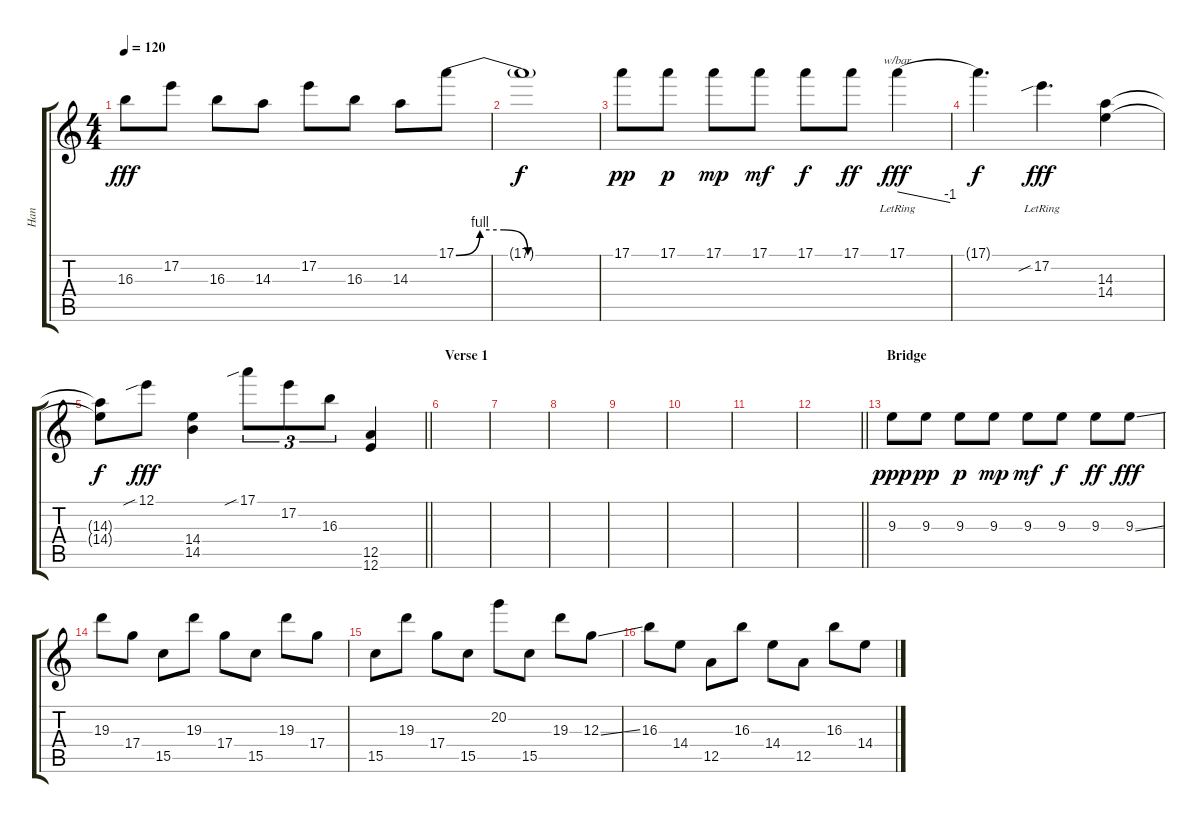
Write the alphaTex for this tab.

\track ("Han" "Han") {instrument overdrivenguitar}
\staff {score tabs}
\tuning (E4 B3 G3 D3 A2 E2) {hide}
\ts (4 4)
\tempo 120
\clef g2
\ks c
16.3.8{dy fff} 17.2.8 16.3.8 14.3.8 17.2.8 16.3.8 14.3.8 17.1{be (custom 0 0 10 4 20 4 30 0 60 0)}.8 |
17.1{t}.1{dy f} |
17.1.8{dy pp} 17.1.8{dy p} 17.1.8{dy mp} 17.1.8{dy mf} 17.1.8{dy f} 17.1.8{dy ff} 17.1{lr}.4{tbe (dive default 0 0 60 -4) dy fff} |
17.1{t}.4{d dy f} 17.2{sib lr}.4{d dy fff} (14.3 14.4).4 |
\barLineRight lightlight
(14.3{t} 14.4{t}).8{dy f} 12.1{sib}.8{dy fff} (14.4 14.5).4 17.1{sib}.8{tu (3 2)} 17.2.8{tu (3 2)} 16.3.8{tu (3 2)} (12.5 12.6).4 |
\section ("" "Verse 1")
|
|
|
|
|
|
\barLineRight lightlight
|
\section ("" "Bridge")
9.3.8{dy ppp} 9.3.8{dy pp} 9.3.8{dy p} 9.3.8{dy mp} 9.3.8{dy mf} 9.3.8{dy f} 9.3.8{dy ff} 9.3{ss}.8{dy fff} |
19.3.8 17.4.8 15.5.8 19.3.8 17.4.8 15.5.8 19.3.8 17.4.8 |
15.5.8 19.3.8 17.4.8 15.5.8 20.2.8 15.5.8 19.3.8 12.3{ss}.8 |
16.3.8 14.4.8 12.5.8 16.3.8 14.4.8 12.5.8 16.3.8 14.4.8
